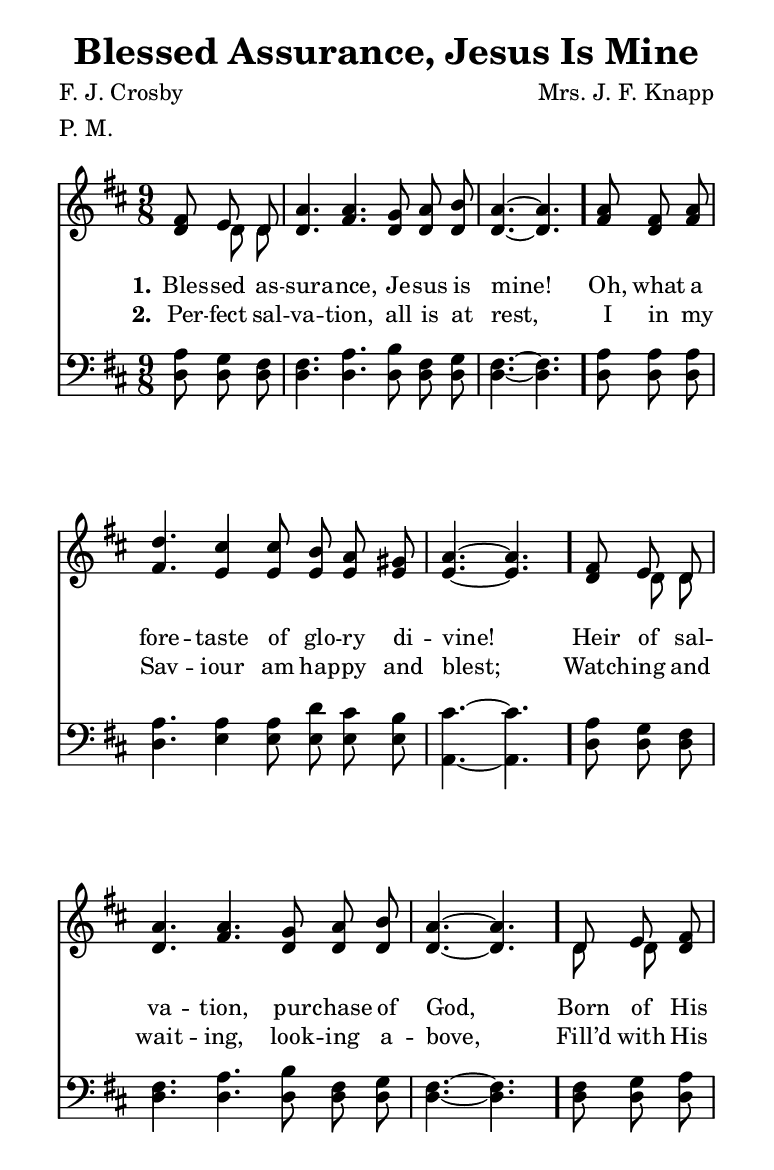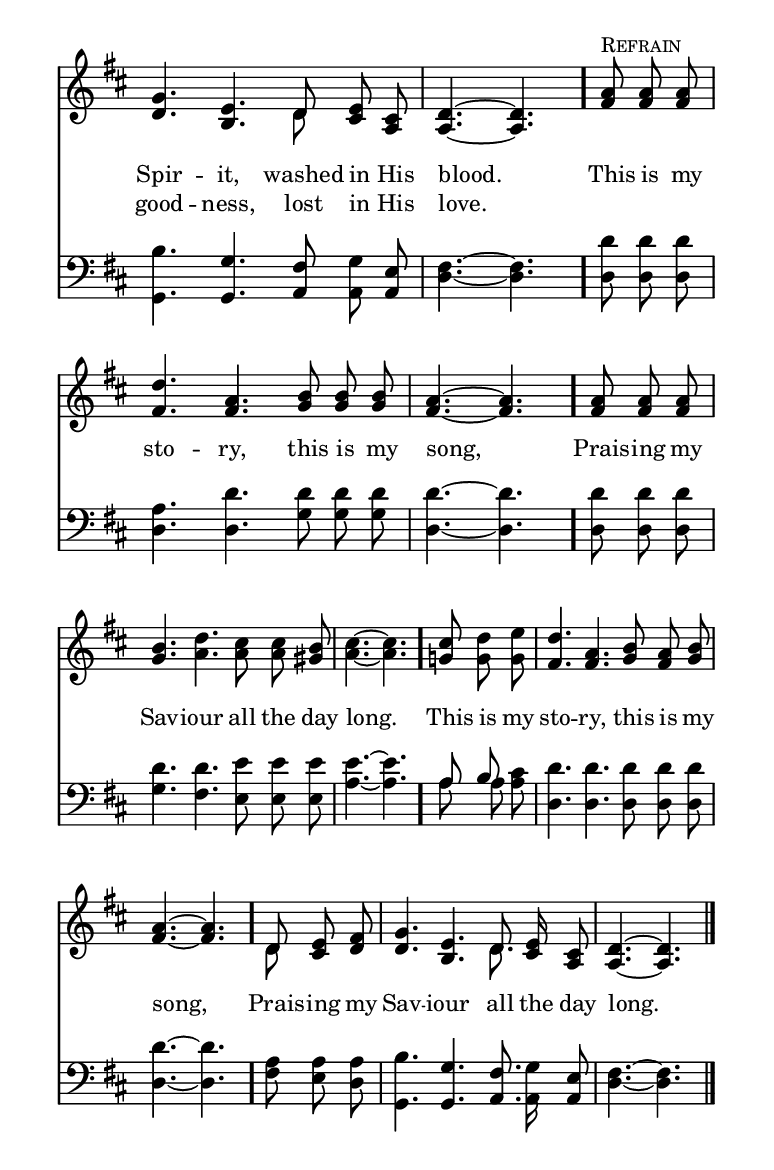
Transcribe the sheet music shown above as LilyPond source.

\include "common/global.ily"
\paper {
  \include "common/paper.ily"
}

\header{
  hymnnumber = "149"
  title = "Blessed Assurance, Jesus Is Mine"
  tunename = ""
  meter = "P. M."
  poet = "F. J. Crosby"
  composer = "Mrs. J. F. Knapp"
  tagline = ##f
}

global = {
  \include "common/overrides.ily"
  \override Staff.TimeSignature.style = #'numbered
  \time 9/8
  \override Score.MetronomeMark.transparent = ##t % hide all fermata changes too
  \tempo 8=160
  \key d \major
  \partial 4.
  \autoBeamOff
}

notesSoprano = {
\global
\relative c' {

  fis8 e d | a'4. a g8 a b | a4. ~ a4.
  a8 fis a | d4. cis4 cis8 b a gis | a4. ~ a4.
  fis8 e d | a'4. a g8 a b | a4. ~ a4.
  d,8 e fis | g4. e d8 e cis | d4. ~ d4.

  << s^\markup { \small \caps "Refrain" }
  { a'8 a a | d4. a } >> b8 b b | a4. ~ a4.
  a8 a a | b4. d cis8 cis b | cis4. ~ cis4.
  cis8 d e | d4. a4. b8 a b | a4. ~ a4.
  d,8 e fis | g4. e d8. e16 cis8 | d4. ~ d4.

  \bar "|."

}
}

notesAlto = {
\global
\relative e' {

  d8 d d | d4. fis d8 d d | d4. ~ d4.
  fis8 d fis | fis4. e4 e8 e e e | e4. ~ e4.
  d8 d d | d4. fis d8 d d | d4. ~ d4.
  d8 d d | d4. b4. d8 cis a | a4. ~ a4.

  fis'8 fis fis | fis4. fis4. g8 g g | fis4. ~ fis4.
  fis8 fis fis | g4. a4. a8 a gis | a4. ~ a4.
  g!8 g g | fis4. fis g8 fis g | fis4. ~ fis4.
  d8 cis d | d4. b4. d8. cis16 a8 | a4. ~ a4.

}
}

notesTenor = {
\global
\relative a {

  a8 g fis | fis4. a4. b8 fis g | fis4. ~ fis4.
  a8 a a | a4. a4 a8 d cis b | cis4. ~ cis4.
  a8 g fis | fis4. a4. b8 fis g | fis4. ~ fis4.
  fis8 g a | b4. g fis8 g e | fis4. ~ fis4.

  d'8 d d | a4. d d8 d d | d4. ~ d4.
  d8 d d | d4. d e8 e e | e4. ~ e4.
  a,8 b cis | d4. d d8 d d | d4. ~ d4.
  a8 a a | b4. g fis8. g16 e8 | fis4. ~ fis4.

}
}

notesBass = {
\global
\relative f {

  d8 d d | d4. d d8 d d | d4. ~ d4.
  d8 d d | d4. e4 e8 e e e | a,4. ~ a4.
  d8 d d | d4. d d8 d d | d4. ~ d4.
  d8 d d | g,4. g a8 a a | d4. ~ d4.

  d8 d d | d4. d  g8 g g | d4. ~ d4.
  d8 d d g4. fis e8 e e | a4. ~ a4.
  a8 a a | d,4. d d8 d d | d4. ~ d4.
  fis8 e d | g,4. g a8. a16 a8 | d4. ~ d4.

}
}

Refrain = \lyricmode {

This is my sto -- ry, this is my song, \bar "."
Prais -- ing my Sav -- iour all the day long. \bar "."
This is my sto -- ry, this is my song, \bar "."
Prais -- ing my Sav -- iour all the day long. \bar "."

}

wordsA = \lyricmode {
\set stanza = "1."

Bles -- sed as -- sur -- ance, Je -- sus is mine! \bar "."
Oh, what a fore -- taste of glo -- ry di -- vine! \bar "."
Heir of sal -- va -- tion, pur -- chase of God, \bar "."
Born of His Spir -- it, washed in His blood. \bar "."

\Refrain

}

wordsB = \lyricmode {
\set stanza = "2."

Per -- fect sal -- va -- tion, all is at rest,
I in my Sav -- iour am hap -- py and blest;
Watch -- ing and wait -- ing, look -- ing a -- bove,
Fill’d with His good -- ness, lost in His love.

}

\score {
  \context ChoirStaff <<
    \context Staff = upper <<
      \set Staff.autoBeaming = ##f
      \set ChoirStaff.systemStartDelimiter = #'SystemStartBar
      \set ChoirStaff.printPartCombineTexts = ##f
      \partcombine #'(2 . 9) \notesSoprano \notesAlto
      \context NullVoice = sopranos { \voiceOne << \notesSoprano >> }
      \context NullVoice = altos { \voiceTwo << \notesAlto >> }
      \context Lyrics = one   \lyricsto sopranos \wordsA
      \context Lyrics = two   \lyricsto sopranos \wordsB
    >>
    \context Staff = men <<
      \set Staff.autoBeaming = ##f
      \clef bass
      \set ChoirStaff.printPartCombineTexts = ##f
      \partcombine #'(2 . 9) \notesTenor \notesBass
      \context NullVoice = tenors { \voiceOne << \notesTenor >> }
      \context NullVoice = basses { \voiceTwo << \notesBass >> }
    >>
  >>
  \layout {
    \include "common/layout.ily"
  }
  \midi{
    \include "common/midi.ily"
  }
}

\version "2.19.49"  % necessary for upgrading to future LilyPond versions.

% vi:set et ts=2 sw=2 ai nocindent syntax=lilypond:
